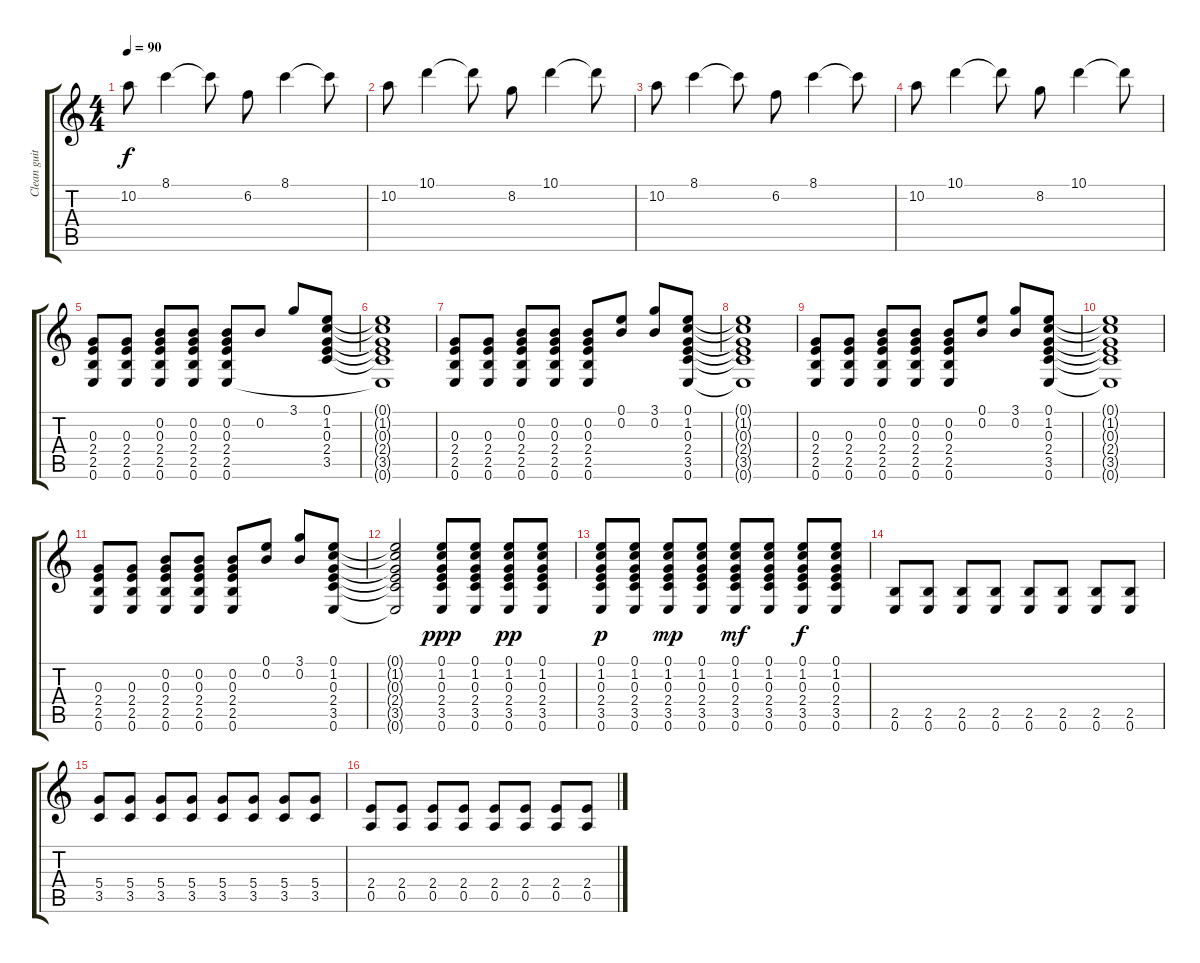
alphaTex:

\track ("Clean guitar" "Clean guit") {instrument electricguitarclean}
\staff {score tabs}
\tuning (E4 B3 G3 D3 A2 E2) {hide}
\ts (4 4)
\tempo 90
\clef g2
\ks c
10.2.8{dy f} 8.1.4 8.1{t}.8 6.2.8 8.1.4 8.1{t}.8 |
10.2.8 10.1.4 10.1{t}.8 8.2.8 10.1.4 10.1{t}.8 |
10.2.8 8.1.4 8.1{t}.8 6.2.8 8.1.4 8.1{t}.8 |
10.2.8 10.1.4 10.1{t}.8 8.2.8 10.1.4 10.1{t}.8 |
(0.3 2.4 2.5 0.6).8 (0.3 2.4 2.5 0.6).8 (0.2 0.3 2.4 2.5 0.6).8 (0.2 0.3 2.4 2.5 0.6).8 (0.2 0.3 2.4 2.5 0.6).8 0.2.8 3.1.8 (0.1 1.2 0.3 2.4 3.5).8 |
(0.1{t} 1.2{t} 0.3{t} 2.4{t} 3.5{t} 0.6{t}).1 |
(0.3 2.4 2.5 0.6).8 (0.3 2.4 2.5 0.6).8 (0.2 0.3 2.4 2.5 0.6).8 (0.2 0.3 2.4 2.5 0.6).8 (0.2 0.3 2.4 2.5 0.6).8 (0.1 0.2).8 (3.1 0.2).8 (0.1 1.2 0.3 2.4 3.5 0.6).8 |
(0.1{t} 1.2{t} 0.3{t} 2.4{t} 3.5{t} 0.6{t}).1 |
(0.3 2.4 2.5 0.6).8 (0.3 2.4 2.5 0.6).8 (0.2 0.3 2.4 2.5 0.6).8 (0.2 0.3 2.4 2.5 0.6).8 (0.2 0.3 2.4 2.5 0.6).8 (0.1 0.2).8 (3.1 0.2).8 (0.1 1.2 0.3 2.4 3.5 0.6).8 |
(0.1{t} 1.2{t} 0.3{t} 2.4{t} 3.5{t} 0.6{t}).1 |
(0.3 2.4 2.5 0.6).8 (0.3 2.4 2.5 0.6).8 (0.2 0.3 2.4 2.5 0.6).8 (0.2 0.3 2.4 2.5 0.6).8 (0.2 0.3 2.4 2.5 0.6).8 (0.1 0.2).8 (3.1 0.2).8 (0.1 1.2 0.3 2.4 3.5 0.6).8 |
(0.1{t} 1.2{t} 0.3{t} 2.4{t} 3.5{t} 0.6{t}).2 (0.1 1.2 0.3 2.4 3.5 0.6).8{dy ppp} (0.1 1.2 0.3 2.4 3.5 0.6).8 (0.1 1.2 0.3 2.4 3.5 0.6).8{dy pp} (0.1 1.2 0.3 2.4 3.5 0.6).8 |
(0.1 1.2 0.3 2.4 3.5 0.6).8{dy p} (0.1 1.2 0.3 2.4 3.5 0.6).8 (0.1 1.2 0.3 2.4 3.5 0.6).8{dy mp} (0.1 1.2 0.3 2.4 3.5 0.6).8 (0.1 1.2 0.3 2.4 3.5 0.6).8{dy mf} (0.1 1.2 0.3 2.4 3.5 0.6).8 (0.1 1.2 0.3 2.4 3.5 0.6).8{dy f} (0.1 1.2 0.3 2.4 3.5 0.6).8 |
(2.5 0.6).8{volume 10 instrument overdrivenguitar} (2.5 0.6).8 (2.5 0.6).8 (2.5 0.6).8 (2.5 0.6).8 (2.5 0.6).8 (2.5 0.6).8 (2.5 0.6).8 |
(5.4 3.5).8 (5.4 3.5).8 (5.4 3.5).8 (5.4 3.5).8 (5.4 3.5).8 (5.4 3.5).8 (5.4 3.5).8 (5.4 3.5).8 |
(2.4 0.5).8 (2.4 0.5).8 (2.4 0.5).8 (2.4 0.5).8 (2.4 0.5).8 (2.4 0.5).8 (2.4 0.5).8 (2.4 0.5).8
